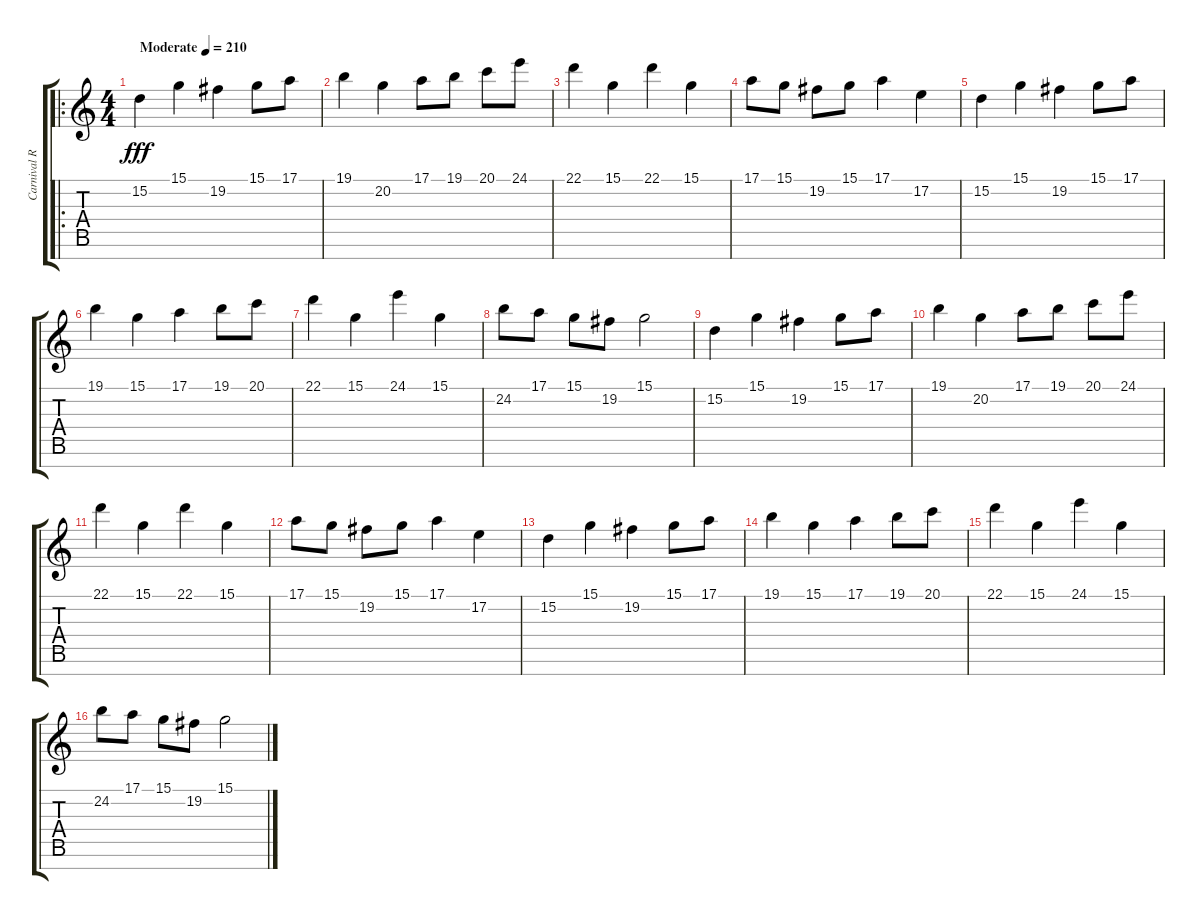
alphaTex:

\track ("Carnival RH" "Carnival R") {instrument harpsichord}
\staff {score tabs}
\tuning (E4 B3 G3 D3 A2 E2 B1) {hide}
\ro
\ts (4 4)
\tempo (210 "Moderate")
\clef g2
\ks c
15.2.4{dy fff instrument harpsichord} 15.1.4 19.2.4 15.1.8 17.1.8 |
19.1.4 20.2.4 17.1.8 19.1.8 20.1.8 24.1.8 |
22.1.4 15.1.4 22.1.4 15.1.4 |
17.1.8 15.1.8 19.2.8 15.1.8 17.1.4 17.2.4 |
15.2.4 15.1.4 19.2.4 15.1.8 17.1.8 |
19.1.4 15.1.4 17.1.4 19.1.8 20.1.8 |
22.1.4 15.1.4 24.1.4 15.1.4 |
24.2.8 17.1.8 15.1.8 19.2.8 15.1.2 |
15.2.4 15.1.4 19.2.4 15.1.8 17.1.8 |
19.1.4 20.2.4 17.1.8 19.1.8 20.1.8 24.1.8 |
22.1.4 15.1.4 22.1.4 15.1.4 |
17.1.8 15.1.8 19.2.8 15.1.8 17.1.4 17.2.4 |
15.2.4 15.1.4 19.2.4 15.1.8 17.1.8 |
19.1.4 15.1.4 17.1.4 19.1.8 20.1.8 |
22.1.4 15.1.4 24.1.4 15.1.4 |
24.2.8 17.1.8 15.1.8 19.2.8 15.1.2
